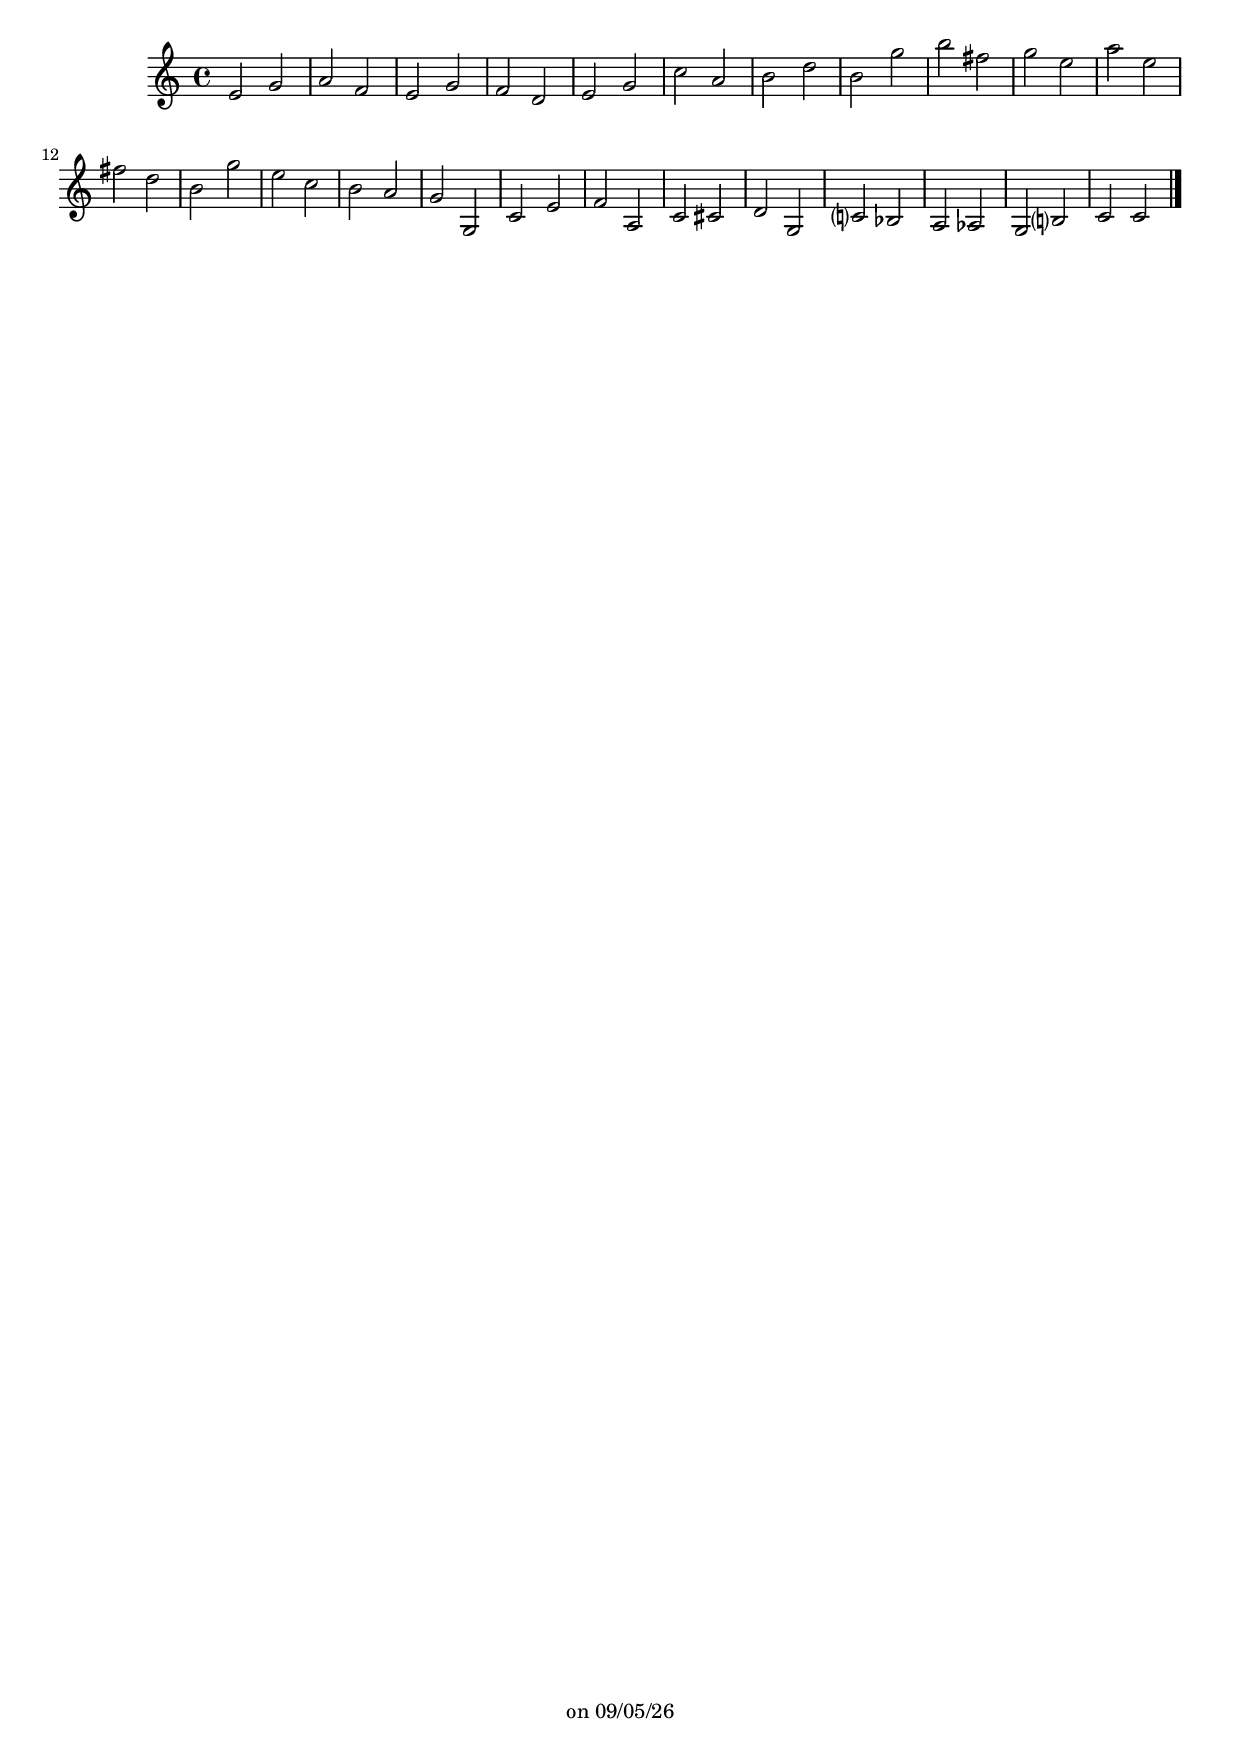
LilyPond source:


%% Fichier LilyPond généré par Denemo version 2.5.0

%%http://www.gnu.org/software/denemo/

\version "2.22"

CompactChordSymbols = {}
#(define DenemoTransposeStep 0)
#(define DenemoTransposeAccidental 0)
DenemoGlobalTranspose = \void {}
titledPiece = {}
AutoBarline = {}
AutoEndMovementBarline = \bar "|."

% The music follows

MvmntIVoiceI = {
         e'2 g'\AutoBarline
         a' f'\AutoBarline
         e' g'\AutoBarline
         f' d'\AutoBarline
%5
         e' g'\AutoBarline
         c'' a'\AutoBarline
         b' d''\AutoBarline
         b' g''\AutoBarline
         b'' fis''\AutoBarline
%10
         g'' e''\AutoBarline
         a'' e''\AutoBarline
         fis'' d''\AutoBarline
         b' g''\AutoBarline
         e'' c''\AutoBarline
%15
         b' a'\AutoBarline
         g' g\AutoBarline
         c' e'\AutoBarline
         f' a\AutoBarline
         c' cis'\AutoBarline
%20
         d' g\AutoBarline
         c'?2 bes\AutoBarline
         a aes\AutoBarline
         g b?2\AutoBarline
         c' c' \AutoEndMovementBarline
}





%Default Score Layout
\header{DenemoLayoutName = "Default Score Layout"
        instrumentation = \markup { \with-url #'"scheme:(d-BookInstrumentation)" "Partition entière"}
        }

\header {
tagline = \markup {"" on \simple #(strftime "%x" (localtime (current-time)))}

        }
#(set-default-paper-size "a4")
#(set-global-staff-size 18)
\paper {

       }

\score { %Start of Movement
          <<

%Start of Staff
\new Staff = "Part 1"  << 
 \new Voice = "MvmntIVoiceI"  { 
  \clef treble    \key c \major    \time 4/4   \MvmntIVoiceI
                        } %End of voice

                        >> %End of Staff

          >>

       } %End of Movement



